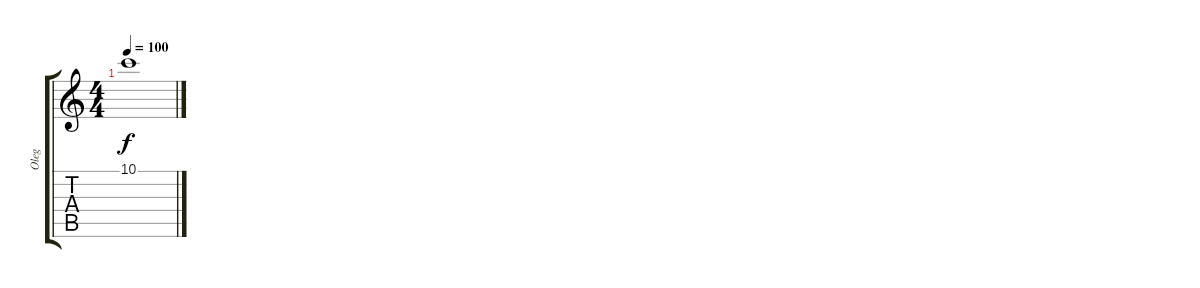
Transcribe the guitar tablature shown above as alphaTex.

\track ("Oleg" "Oleg") {instrument overdrivenguitar}
\staff {score tabs}
\tuning (D4 A3 F3 C3 G2 C2) {hide}
\ts (4 4)
\tempo 100
\clef g2
\ks c
10.1.1{dy f}
